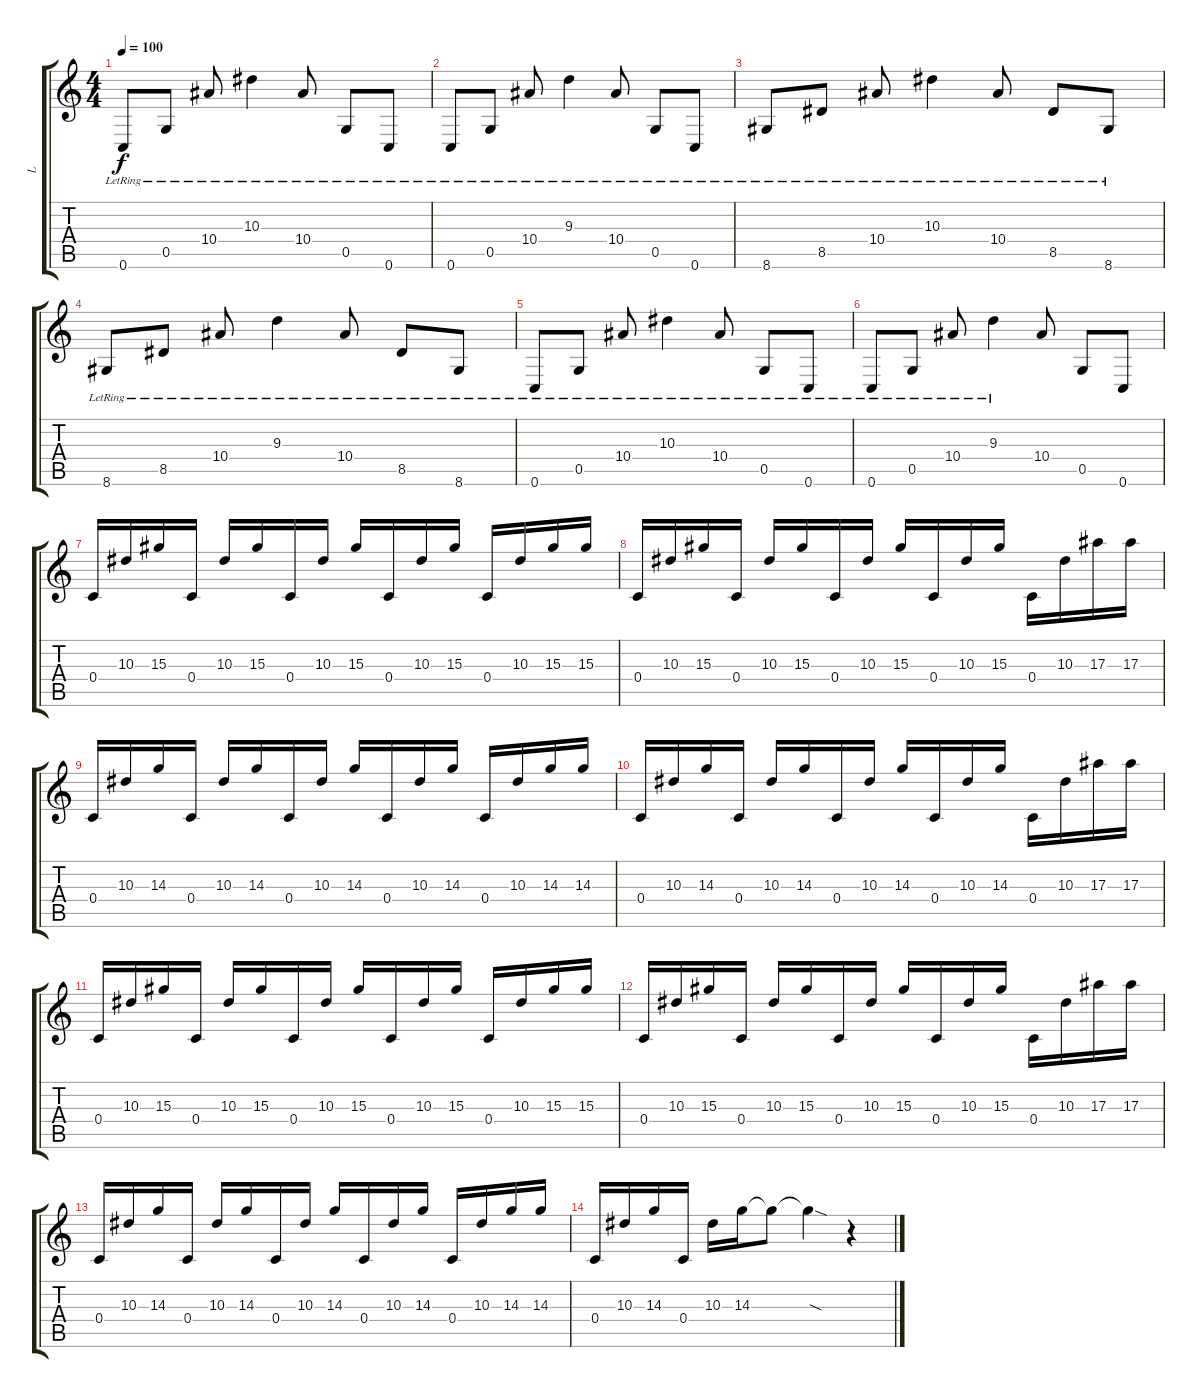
\track ("L" "L") {instrument distortionguitar}
\staff {score tabs}
\tuning (D4 A3 F3 C3 G2 C2) {hide}
\ts (4 4)
\tempo 100
\clef g2
\ks c
0.6{lr}.8{dy f} 0.5{lr}.8 10.4{lr}.8 10.3{lr}.4 10.4{lr}.8 0.5{lr}.8 0.6{lr}.8 |
0.6{lr}.8 0.5{lr}.8 10.4{lr}.8 9.3{lr}.4 10.4{lr}.8 0.5{lr}.8 0.6{lr}.8 |
8.6{lr}.8 8.5{lr}.8 10.4{lr}.8 10.3{lr}.4 10.4{lr}.8 8.5{lr}.8 8.6{lr}.8 |
8.6{lr}.8 8.5{lr}.8 10.4{lr}.8 9.3{lr}.4 10.4{lr}.8 8.5{lr}.8 8.6{lr}.8 |
0.6{lr}.8 0.5{lr}.8 10.4{lr}.8 10.3{lr}.4 10.4{lr}.8 0.5{lr}.8 0.6{lr}.8 |
0.6{lr}.8 0.5{lr}.8 10.4{lr}.8 9.3{lr}.4 10.4.8 0.5.8 0.6.8 |
0.4.16 10.3.16 15.3.16 0.4.16 10.3.16 15.3.16 0.4.16 10.3.16 15.3.16 0.4.16 10.3.16 15.3.16 0.4.16 10.3.16 15.3.16 15.3.16 |
0.4.16 10.3.16 15.3.16 0.4.16 10.3.16 15.3.16 0.4.16 10.3.16 15.3.16 0.4.16 10.3.16 15.3.16 0.4.16 10.3.16 17.3.16 17.3.16 |
0.4.16 10.3.16 14.3.16 0.4.16 10.3.16 14.3.16 0.4.16 10.3.16 14.3.16 0.4.16 10.3.16 14.3.16 0.4.16 10.3.16 14.3.16 14.3.16 |
0.4.16 10.3.16 14.3.16 0.4.16 10.3.16 14.3.16 0.4.16 10.3.16 14.3.16 0.4.16 10.3.16 14.3.16 0.4.16 10.3.16 17.3.16 17.3.16 |
0.4.16 10.3.16 15.3.16 0.4.16 10.3.16 15.3.16 0.4.16 10.3.16 15.3.16 0.4.16 10.3.16 15.3.16 0.4.16 10.3.16 15.3.16 15.3.16 |
0.4.16 10.3.16 15.3.16 0.4.16 10.3.16 15.3.16 0.4.16 10.3.16 15.3.16 0.4.16 10.3.16 15.3.16 0.4.16 10.3.16 17.3.16 17.3.16 |
0.4.16 10.3.16 14.3.16 0.4.16 10.3.16 14.3.16 0.4.16 10.3.16 14.3.16 0.4.16 10.3.16 14.3.16 0.4.16 10.3.16 14.3.16 14.3.16 |
0.4.16 10.3.16 14.3.16 0.4.16 10.3.16 14.3.16 14.3{t}.8 14.3{sod t}.4 r.4
